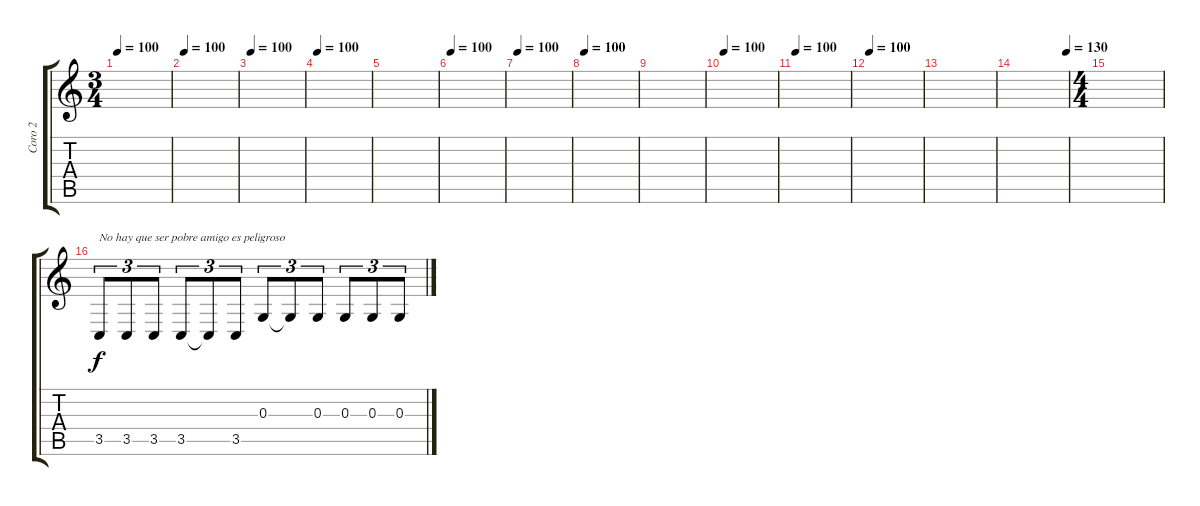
\track ("Coro 2" "Coro 2") {instrument choiraahs}
\staff {score tabs}
\tuning (E4 B3 G3 D3 A2 E2) {hide}
\ts (3 4)
\tempo 100
\clef g2
\ks c
|
\tempo 100
|
\tempo 100
|
\tempo 100
|
|
\tempo 100
|
\tempo 100
|
\tempo 100
|
|
\tempo 100
|
\tempo 100
|
\tempo 100
|
|
\tempo (130 0.9791666666666666)
|
\ts (4 4)
|
3.5.8{tu (3 2) txt "No hay que ser pobre amigo es peligroso"} 3.5.8{tu (3 2)} 3.5.8{tu (3 2)} 3.5.8{tu (3 2)} 3.5{t}.8{tu (3 2)} 3.5.8{tu (3 2)} 0.3.8{tu (3 2)} 0.3{t}.8{tu (3 2)} 0.3.8{tu (3 2)} 0.3.8{tu (3 2)} 0.3.8{tu (3 2)} 0.3.8{tu (3 2)}
